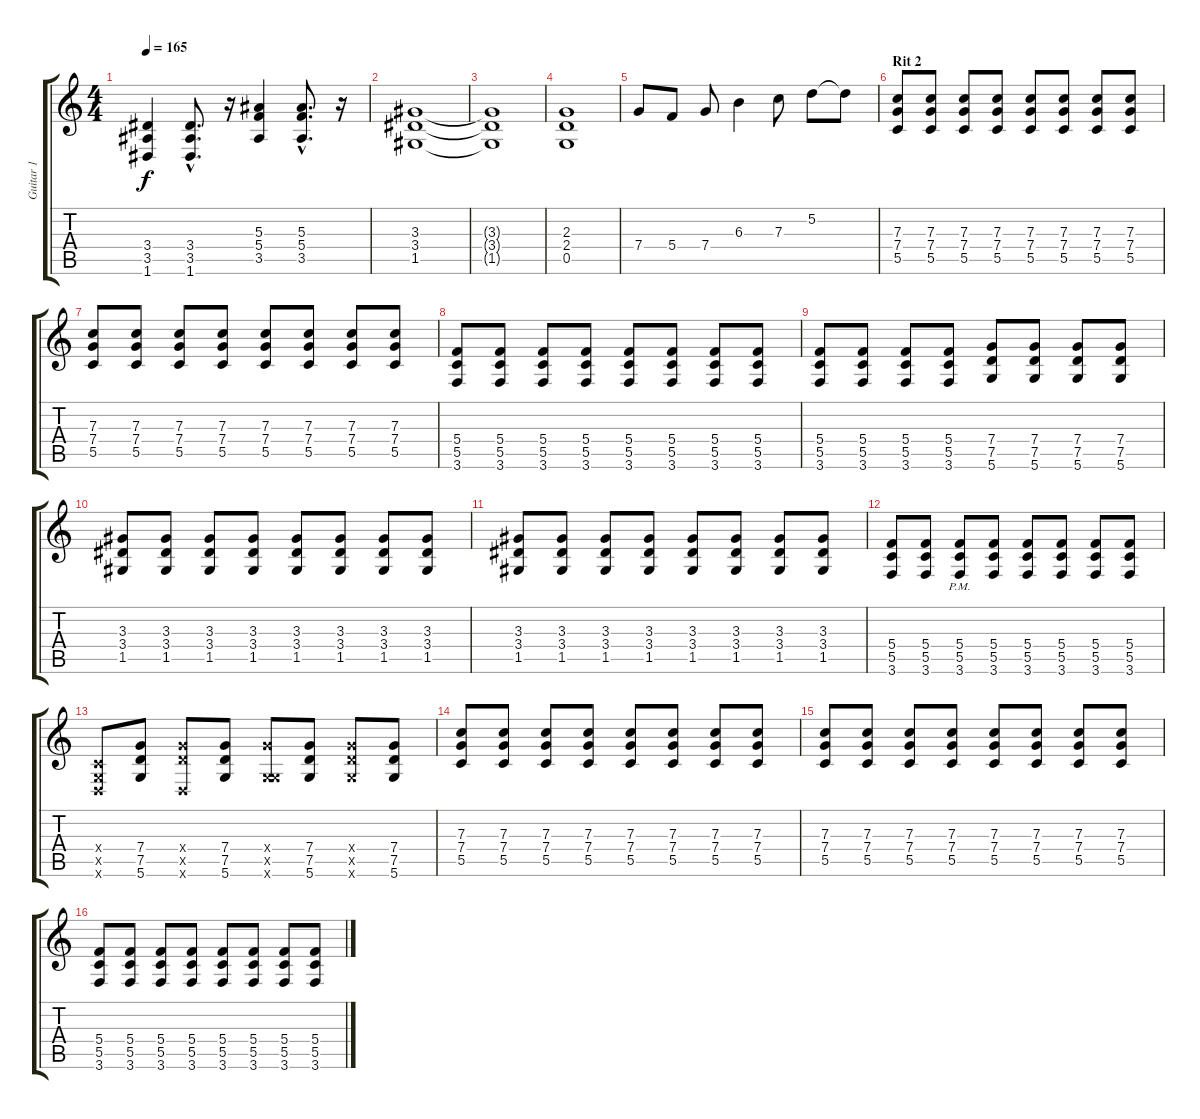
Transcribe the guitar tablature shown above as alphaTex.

\track ("Guitar 1" "Guitar 1") {instrument overdrivenguitar}
\staff {score tabs}
\tuning (D4 A3 F3 C3 G2 D2) {hide}
\ts (4 4)
\tempo 165
\clef g2
\ks c
(3.4 3.5 1.6).4{dy f} (3.4{hac} 3.5{hac} 1.6{hac}).8{d} r.16 (5.3 5.4 3.5).4 (5.3{hac} 5.4{hac} 3.5{hac}).8{d} r.16 |
(3.3 3.4 1.5).1 |
(3.3{t} 3.4{t} 1.5{t}).1 |
(2.3 2.4 0.5).1 |
7.4.8 5.4.8 7.4.8 6.3.4 7.3.8 5.2.8 5.2{t}.8 |
\section ("" "Rit 2")
(7.3 7.4 5.5).8 (7.3 7.4 5.5).8 (7.3 7.4 5.5).8 (7.3 7.4 5.5).8 (7.3 7.4 5.5).8 (7.3 7.4 5.5).8 (7.3 7.4 5.5).8 (7.3 7.4 5.5).8 |
(7.3 7.4 5.5).8 (7.3 7.4 5.5).8 (7.3 7.4 5.5).8 (7.3 7.4 5.5).8 (7.3 7.4 5.5).8 (7.3 7.4 5.5).8 (7.3 7.4 5.5).8 (7.3 7.4 5.5).8 |
(5.4 5.5 3.6).8 (5.4 5.5 3.6).8 (5.4 5.5 3.6).8 (5.4 5.5 3.6).8 (5.4 5.5 3.6).8 (5.4 5.5 3.6).8 (5.4 5.5 3.6).8 (5.4 5.5 3.6).8 |
(5.4 5.5 3.6).8 (5.4 5.5 3.6).8 (5.4 5.5 3.6).8 (5.4 5.5 3.6).8 (7.4 7.5 5.6).8 (7.4 7.5 5.6).8 (7.4 7.5 5.6).8 (7.4 7.5 5.6).8 |
(3.3 3.4 1.5).8 (3.3 3.4 1.5).8 (3.3 3.4 1.5).8 (3.3 3.4 1.5).8 (3.3 3.4 1.5).8 (3.3 3.4 1.5).8 (3.3 3.4 1.5).8 (3.3 3.4 1.5).8 |
(3.3 3.4 1.5).8 (3.3 3.4 1.5).8 (3.3 3.4 1.5).8 (3.3 3.4 1.5).8 (3.3 3.4 1.5).8 (3.3 3.4 1.5).8 (3.3 3.4 1.5).8 (3.3 3.4 1.5).8 |
(5.4 5.5 3.6).8 (5.4 5.5 3.6).8 (5.4{pm} 5.5 3.6).8 (5.4 5.5 3.6).8 (5.4 5.5 3.6).8 (5.4 5.5 3.6).8 (5.4 5.5 3.6).8 (5.4 5.5 3.6).8 |
(0.4{x} 0.5{x} 0.6{x}).8 (7.4 7.5 5.6).8 (7.4{x} 7.5{x} 0.6{x}).8 (7.4 7.5 5.6).8 (7.4{x} 0.5{x} 5.6{x}).8 (7.4 7.5 5.6).8 (7.4{x} 7.5{x} 5.6{x}).8 (7.4 7.5 5.6).8 |
(7.3 7.4 5.5).8 (7.3 7.4 5.5).8 (7.3 7.4 5.5).8 (7.3 7.4 5.5).8 (7.3 7.4 5.5).8 (7.3 7.4 5.5).8 (7.3 7.4 5.5).8 (7.3 7.4 5.5).8 |
(7.3 7.4 5.5).8 (7.3 7.4 5.5).8 (7.3 7.4 5.5).8 (7.3 7.4 5.5).8 (7.3 7.4 5.5).8 (7.3 7.4 5.5).8 (7.3 7.4 5.5).8 (7.3 7.4 5.5).8 |
(5.4 5.5 3.6).8 (5.4 5.5 3.6).8 (5.4 5.5 3.6).8 (5.4 5.5 3.6).8 (5.4 5.5 3.6).8 (5.4 5.5 3.6).8 (5.4 5.5 3.6).8 (5.4 5.5 3.6).8
